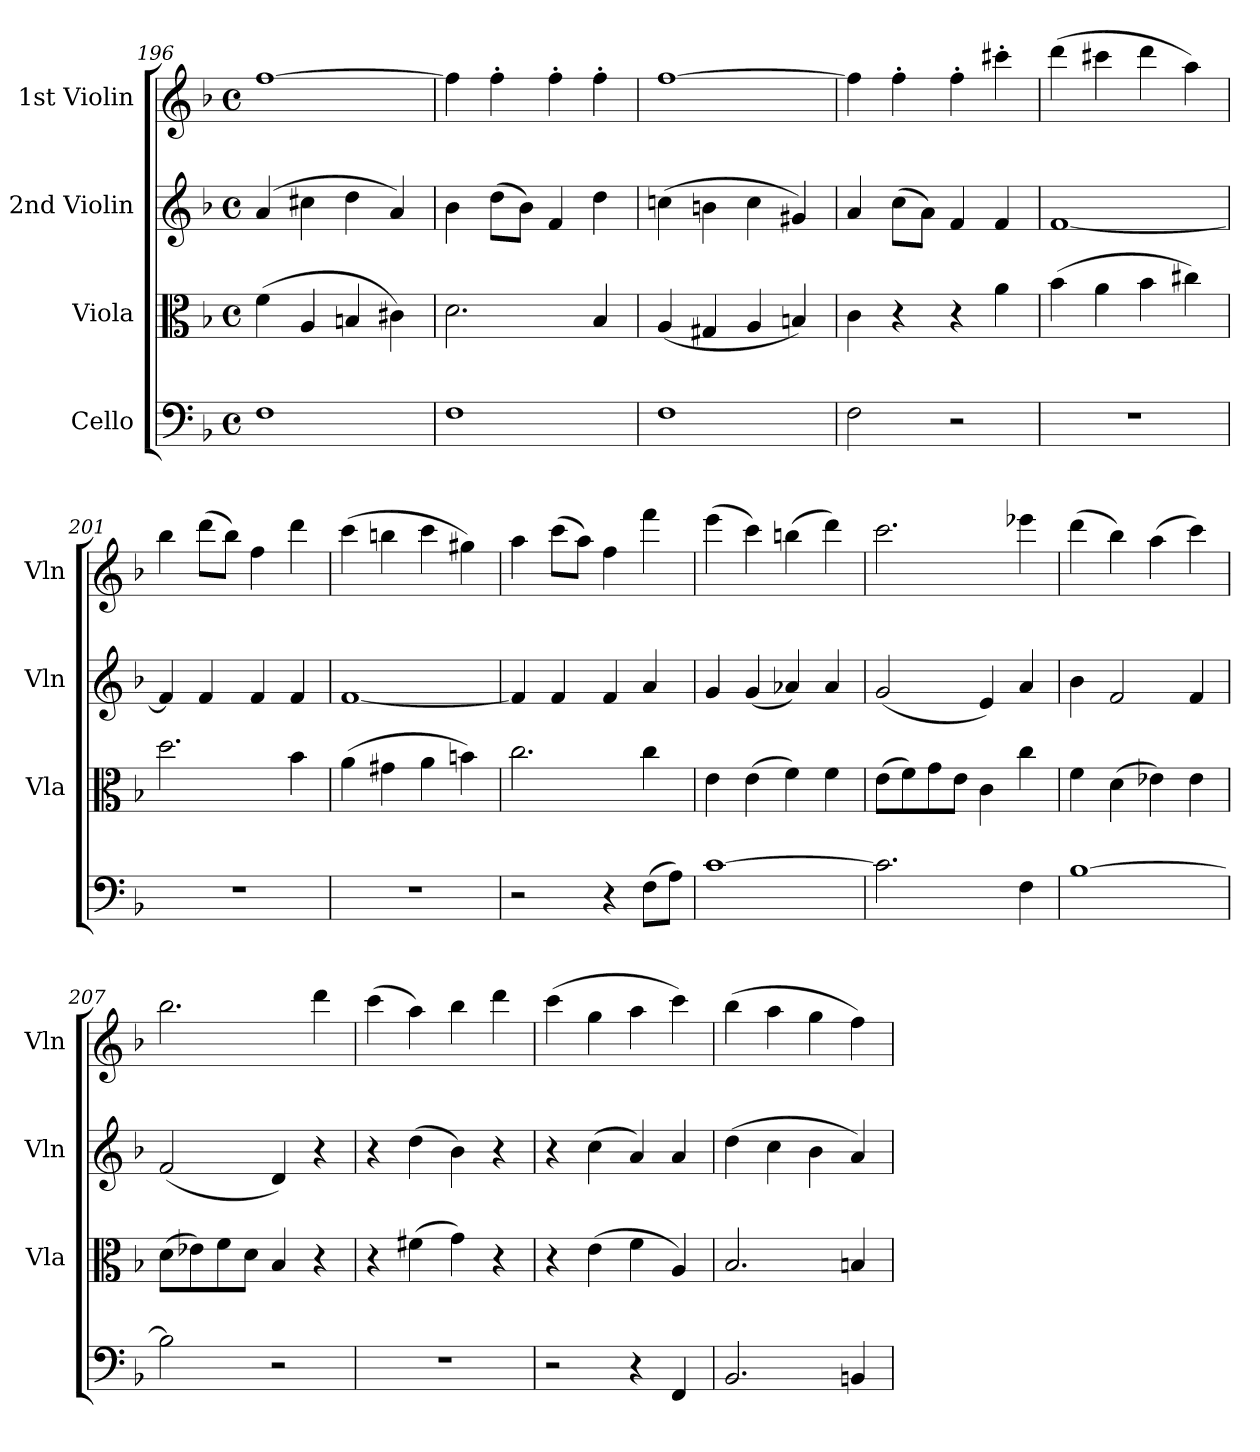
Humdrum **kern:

**kern	**kern	**kern	**kern
*part4	*part3	*part2	*part1
*staff4	*staff3	*staff2	*staff1
*I"Cello	*I"Viola	*I"2nd Violin	*I"1st Violin
*	*I'Vla	*I'Vln	*I'Vln
*clefF4	*clefC3	*clefG2	*clefG2
*k[b-]	*k[b-]	*k[b-]	*k[b-]
*F:	*F:	*F:	*F:
*M4/4	*M4/4	*M4/4	*M4/4
*met(c)	*met(c)	*met(c)	*met(c)
=196	=196	=196	=196
1F	(4f	(4a	[1ff
.	4A	4cc#X	.
.	4Bn	4dd	.
.	4c#X)	4a)	.
=197	=197	=197	=197
1F	2.d	4b-	4ff]
.	.	(8ddL	4ff'
.	.	8b-J)	.
.	.	4f	4ff'
.	4B-	4dd	4ff'
=198	=198	=198	=198
1F	(4A	(4ccn	[1ff
.	4G#X	4bn	.
.	4A	4cc	.
.	4Bn)	4g#X)	.
=199	=199	=199	=199
2F	4c	4a	4ff]
.	4r	(8ccL	4ff'
.	.	8aJ)	.
2r	4r	4f	4ff'
.	4a	4f	4ccc#X'
=200	=200	=200	=200
1r	(4b-	[1f	(4ddd
.	4a	.	4ccc#X
.	4b-	.	4ddd
.	4cc#X)	.	4aa)
=201	=201	=201	=201
1r	2.dd	4f]	4bb-
.	.	4f	(8dddL
.	.	.	8bb-J)
.	.	4f	4ff
.	4b-	4f	4ddd
=202	=202	=202	=202
1r	(4a	[1f	(4ccc
.	4g#X	.	4bbn
.	4a	.	4ccc
.	4bn)	.	4gg#X)
=203	=203	=203	=203
2r	2.cc	4f]	4aa
.	.	4f	(8cccL
.	.	.	8aaJ)
4r	.	4f	4ff
(8FL	4cc	4a	4fff
8AJ)	.	.	.
=204	=204	=204	=204
[1c	4e	4g	(4eee
.	(4e	(4g	4ccc)
.	4f)	4a-X)	(4bbn
.	4f	4a-	4ddd)
=205	=205	=205	=205
2.c]	(8eL	(2g	2.ccc
.	8f)	.	.
.	8g	.	.
.	8eJ	.	.
.	4c	4e)	.
4F	4cc	4a	4eee-X
=206	=206	=206	=206
[1B-	4f	4b-	(4ddd
.	(4d	2f	4bb-)
.	4e-X)	.	(4aa
.	4e-	4f	4ccc)
=207	=207	=207	=207
2B-]	(8dL	(2f	2.bb-
.	8e-X)	.	.
.	8f	.	.
.	8dJ	.	.
2r	4B-	4d)	.
.	4r	4r	4ddd
=208	=208	=208	=208
1r	4r	4r	(4ccc
.	(4f#X	(4dd	4aa)
.	4g)	4b-)	4bb-
.	4r	4r	4ddd
=209	=209	=209	=209
2r	4r	4r	(4ccc
.	(4e	(4cc	4gg
4r	4f	4a)	4aa
4FF	4A)	4a	4ccc)
=210	=210	=210	=210
2.BB-	2.B-	(4dd	(4bb-
.	.	4cc	4aa
.	.	4b-	4gg
4BBn	4Bn	4a)	4ff)
=	=	=	=
*-	*-	*-	*-
